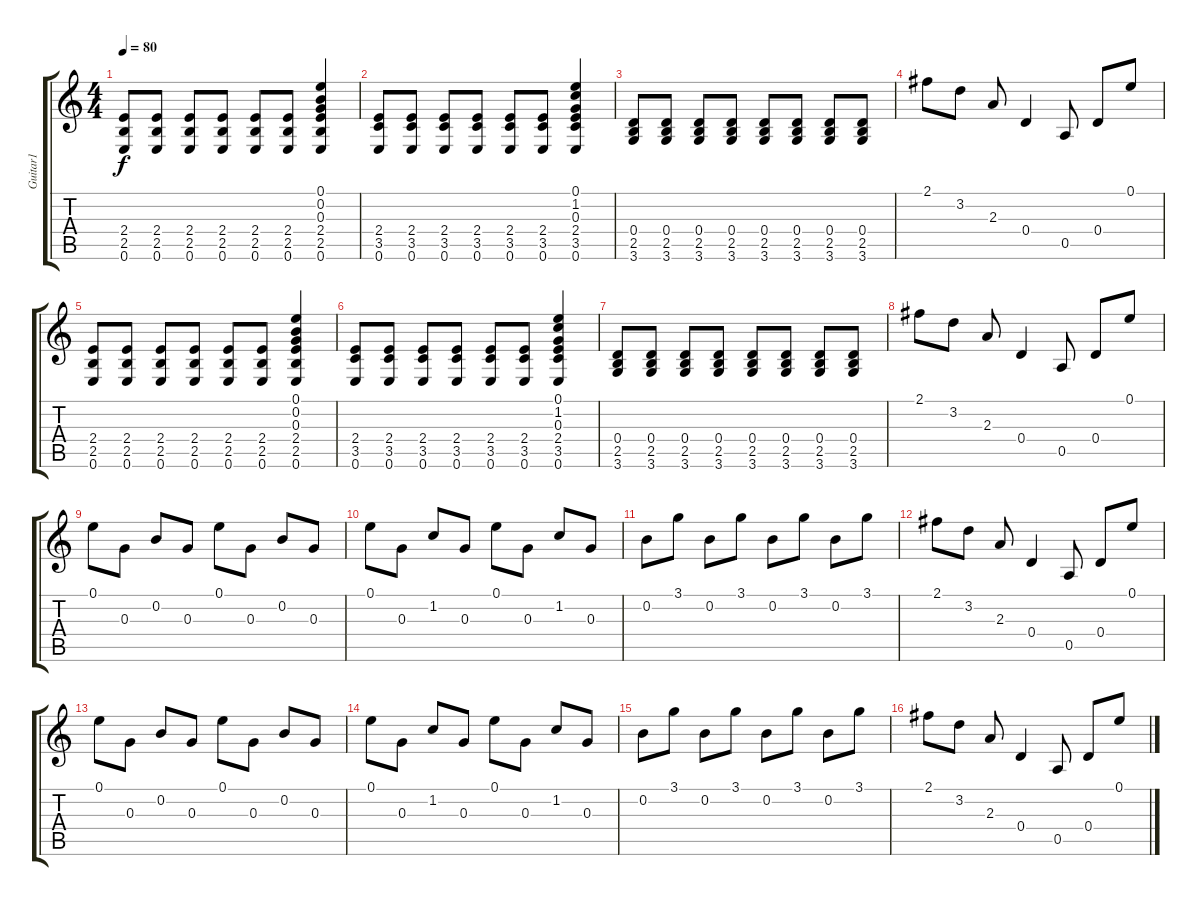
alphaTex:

\track ("Guitar1" "Guitar1") {instrument electricguitarclean}
\staff {score tabs}
\tuning (E4 B3 G3 D3 A2 E2) {hide}
\ts (4 4)
\tempo 80
\clef g2
\ks c
(2.4 2.5 0.6).8{dy f} (2.4 2.5 0.6).8 (2.4 2.5 0.6).8 (2.4 2.5 0.6).8 (2.4 2.5 0.6).8 (2.4 2.5 0.6).8 (0.1 0.2 0.3 2.4 2.5 0.6).4 |
(2.4 3.5 0.6).8 (2.4 3.5 0.6).8 (2.4 3.5 0.6).8 (2.4 3.5 0.6).8 (2.4 3.5 0.6).8 (2.4 3.5 0.6).8 (0.1 1.2 0.3 2.4 3.5 0.6).4 |
(0.4 2.5 3.6).8 (0.4 2.5 3.6).8 (0.4 2.5 3.6).8 (0.4 2.5 3.6).8 (0.4 2.5 3.6).8 (0.4 2.5 3.6).8 (0.4 2.5 3.6).8 (0.4 2.5 3.6).8 |
2.1.8 3.2.8 2.3.8 0.4.4 0.5.8 0.4.8 0.1.8 |
(2.4 2.5 0.6).8 (2.4 2.5 0.6).8 (2.4 2.5 0.6).8 (2.4 2.5 0.6).8 (2.4 2.5 0.6).8 (2.4 2.5 0.6).8 (0.1 0.2 0.3 2.4 2.5 0.6).4 |
(2.4 3.5 0.6).8 (2.4 3.5 0.6).8 (2.4 3.5 0.6).8 (2.4 3.5 0.6).8 (2.4 3.5 0.6).8 (2.4 3.5 0.6).8 (0.1 1.2 0.3 2.4 3.5 0.6).4 |
(0.4 2.5 3.6).8 (0.4 2.5 3.6).8 (0.4 2.5 3.6).8 (0.4 2.5 3.6).8 (0.4 2.5 3.6).8 (0.4 2.5 3.6).8 (0.4 2.5 3.6).8 (0.4 2.5 3.6).8 |
2.1.8 3.2.8 2.3.8 0.4.4 0.5.8 0.4.8 0.1.8 |
0.1.8 0.3.8 0.2.8 0.3.8 0.1.8 0.3.8 0.2.8 0.3.8 |
0.1.8 0.3.8 1.2.8 0.3.8 0.1.8 0.3.8 1.2.8 0.3.8 |
0.2.8 3.1.8 0.2.8 3.1.8 0.2.8 3.1.8 0.2.8 3.1.8 |
2.1.8 3.2.8 2.3.8 0.4.4 0.5.8 0.4.8 0.1.8 |
0.1.8 0.3.8 0.2.8 0.3.8 0.1.8 0.3.8 0.2.8 0.3.8 |
0.1.8 0.3.8 1.2.8 0.3.8 0.1.8 0.3.8 1.2.8 0.3.8 |
0.2.8 3.1.8 0.2.8 3.1.8 0.2.8 3.1.8 0.2.8 3.1.8 |
2.1.8 3.2.8 2.3.8 0.4.4 0.5.8 0.4.8 0.1.8
